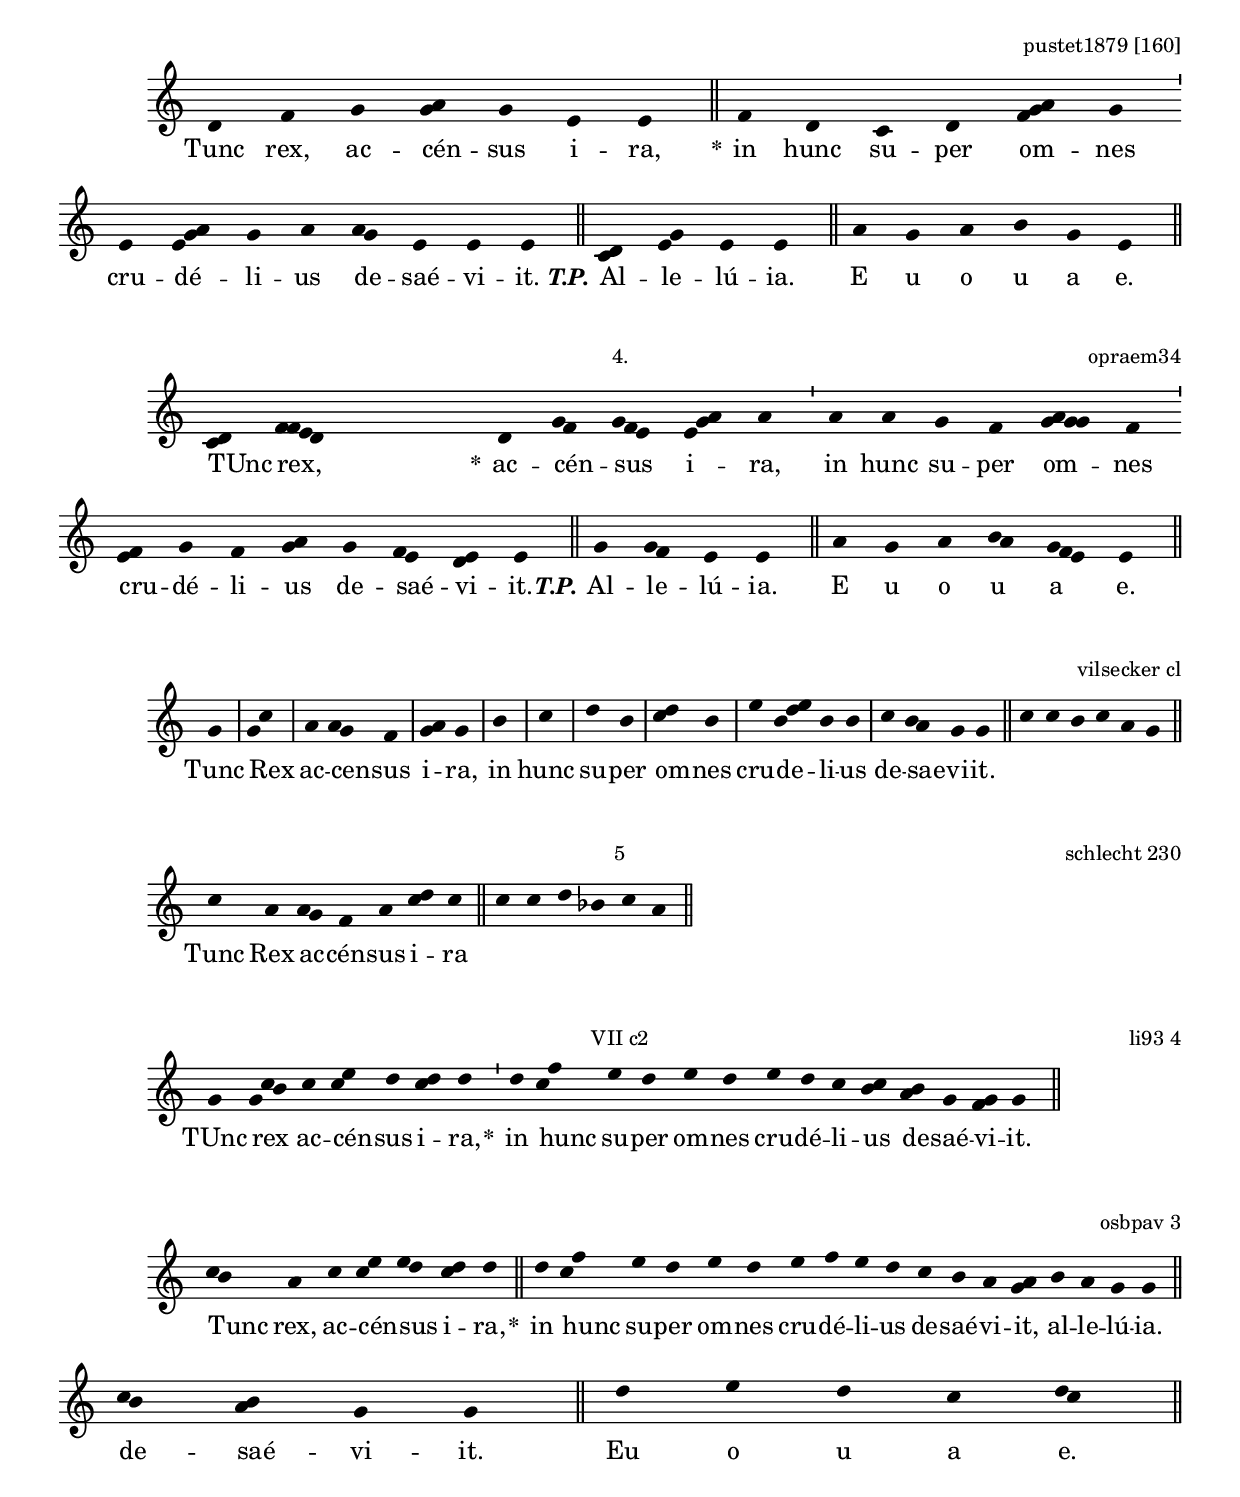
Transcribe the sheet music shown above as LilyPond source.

\version "2.19.32"

\include "../lib/synopsis.ily"

\score {
  \transpose c c' {
    \plainchant
    d4 f g \melisma{ g a } g e e \bar "||"
    f d c d \melisma { f g a } g \bar "'"
    e \melisma { e g a } g a \melisma { a g } e e e \bar "||"
    \melisma { c d } \melisma { e g } e e \bar "||"
    a g a b g e \bar "||"
  }
  \addlyrics {
    Tunc rex, ac -- cén -- sus i -- ra, \set stanza = \markup{"*"}
    in hunc su -- per om -- nes
    cru -- dé -- li -- us de -- saé -- vi -- it.
    \set stanza = \markup{\italic{T.P.}} Al -- le -- lú -- ia.
    E u o u a e.
  }
  \header {
    fontes = "pustet1879 [160]"
  }
}

\score {
  \transpose c c' {
    \plainchant
    \melisma { c4 d } \bar "" \melisma { f f e d } \bar "" s \bar "" d \melisma { g f } \melisma { g f e } \bar "" \melisma { e g a } a \bar "'"
    a \bar "" a \bar "" g f \bar "" \melisma { g a g g } f \bar "'"
    \melisma { e f } g f \melisma { g a } \bar "" g \melisma { f e } \melisma { d e } e \bar "||"
    g \melisma { g f } e e \bar "||"
    a \bar "" g \bar "" a \bar "" \melisma { b a } \bar "" \melisma { g f e } \bar "" e \bar "||"
  }
  \addlyrics {
    TUnc rex, \set stanza = \markup{"*"} ac -- cén -- sus i -- ra,
    in hunc su -- per om -- nes
    cru -- dé -- li -- us de -- saé -- vi -- it.
    \set stanza = \markup{\italic{T.P.}} Al -- le -- lú -- ia.
    E u o u a e.
  }
  \header {
    annotation = "4."
    mode = "4"
    office-part = "antiphona"
    fontes = "opraem34"
  }
}

\score {
  \transpose c c' {
    \plainchant
    g4 \bar "|" \melisma { g c' } \bar "|" a \melisma { a g } f \bar "|" \melisma { g a } g \bar "|"
    b \bar "|" c' \bar "|" d' b \bar "|" \melisma { c' d' } b \bar "|"
    e' \melisma { b d' e' } b b \bar "|" c' \melisma { b a } g g \bar "||"
    c' c' b c' a g \bar "||"
  }
  \addlyrics {
    Tunc Rex ac -- cen -- sus i -- ra,
    in hunc su -- per om -- nes
    cru -- de -- li -- us de -- sae -- vi -- it.
  }
  \header {
    fontes = "vilsecker cl"
  }
}

\score {
  \transpose c c' {
    \plainchant
    c'4 a \melisma { a g } f a \melisma { c' d' } c' \bar "||"

    c' c' d' bes c' a \bar "||"
  }
  \addlyrics {
    Tunc Rex ac -- cén -- sus i -- ra
  }
  \header {
    annotation = "5"
    fontes = "schlecht 230"
  }
}

\score {
  \transpose c c' {
    \plainchant
    g4 \melisma { g c' b } c' \melisma { c' e' } d' \melisma { c' d' } d' \bar "'"
    d' \melisma { c' f' } e' d' e' d' e' d' c' \melisma { b c' } \melisma { a b } g \melisma { f g } g4. \bar "||"
  }
  \addlyrics {
    TUnc rex ac -- cén -- sus i -- ra, \set stanza = \markup{"*"}
    in hunc su -- per om -- nes cru -- dé -- li -- us de -- saé -- vi -- it.
    % Sic. Alleluia deest.
  }
  \header {
    annotation = "VII c2"
    fontes = "li93 4"
  }
}

\score {
  \transpose c c' {
    \plainchant
    \melisma { c'4 b } a c' \melisma { c' e' } \melisma { e' d' } \melisma { c' d' } d' \bar "||"
    d' \melisma { c' f' } e' d' e' d'
    e' f' e' d' c' b a \melisma { g a } b a g g \bar "||"
    \melisma { c' b } \melisma { a b } g g \bar "||"
    d' e' d' c' \melisma { d' c' } \bar "||"
  }
  \addlyrics {
    Tunc rex, ac -- cén -- sus i -- ra, \set stanza = \markup{"*"}
    in hunc su -- per om -- nes
    cru -- dé -- li -- us de -- saé -- vi -- it, al -- le -- lú -- ia.
    de -- saé -- vi -- it.
    Eu o u a e.
  }
  \header {
    fontes = "osbpav 3"
  }
}

%{
\score {
  \transpose c c' {
    \plainchant

  }
  \addlyrics {

  }
  \header {
    fontes = ""
  }
}
%}